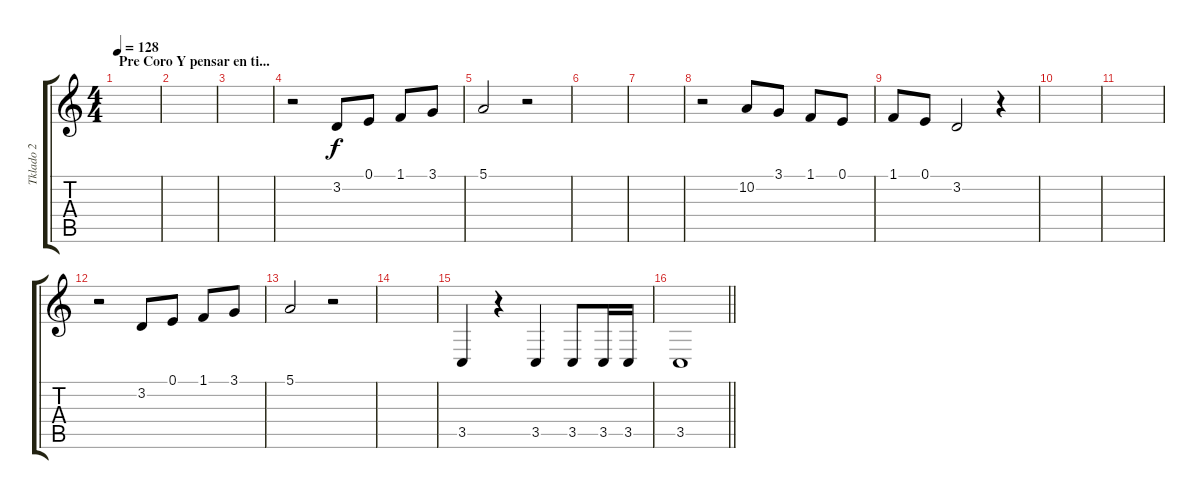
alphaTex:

\track ("Tklado 2" "Tklado 2") {instrument acousticgrandpiano}
\staff {score tabs}
\tuning (E4 B3 G3 D3 A2 E2) {hide}
\ts (4 4)
\section ("" "Pre Coro Y pensar en ti...")
\tempo 128
\clef g2
\ks c
|
|
|
r.2 3.2.8 0.1.8 1.1.8 3.1.8 |
5.1.2 r.2 |
|
|
r.2 10.2.8 3.1.8 1.1.8 0.1.8 |
1.1.8 0.1.8 3.2.2 r.4 |
|
|
r.2 3.2.8 0.1.8 1.1.8 3.1.8 |
5.1.2 r.2 |
|
3.5.4 r.4 3.5.4 3.5.8 3.5.16 3.5.16 |
\barLineRight lightlight
3.5.1
